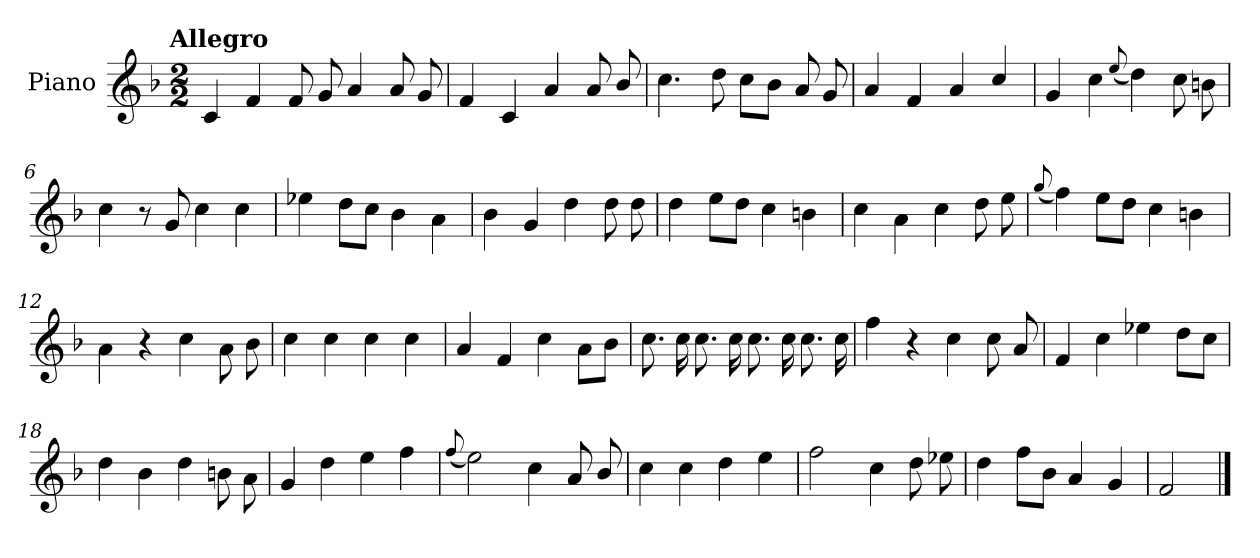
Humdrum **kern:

**kern
*part1
*staff1
*I"Piano
*I'Pno.
*clefG2
*k[b-]
!!LO:TX:omd:t=Allegro
*M2/2
*MM144
=1
4c/
4f/
8f/
8g/
4a/
8a/
8g/
=2
4f/
4c/
4a/
8a/
8b-/
=3
4.cc\
8dd\
8cc\L
8b-\J
8a/
8g/
=4
4a/
4f/
4a/
4cc/
!!LO:LB:g=z
=5
4g/
4cc\
(<8qqee/
4dd\)
8cc\
8bn\
=6
4cc\
8r
8g/
4cc\
4cc\
=7
4ee-X\
8dd\L
8cc\J
4b-\
4a\
=8
4b-\
4g/
4dd\
8dd\
8dd\
=9
4dd\
8ee\L
8dd\J
4cc\
4bn\
!!LO:LB:g=z
=10
4cc\
4a\
4cc\
8dd\
8ee\
=11
(<8qqgg/
4ff\)
8ee\L
8dd\J
4cc\
4bn\
=12
4a\
4r
4cc\
8a\
8b-\
=13
4cc\
4cc\
4cc\
4cc\
=14
4a/
4f/
4cc\
8a\L
8b-\J
!!LO:LB:g=z
=15
8.cc\
16cc\
8.cc\
16cc\
8.cc\
16cc\
8.cc\
16cc\
=16
4ff\
4r
4cc\
8cc\
8a/
=17
4f/
4cc\
4ee-X\
8dd\L
8cc\J
=18
4dd\
4b-\
4dd\
8bn\
8a\
!!LO:LB:g=z
=19
4g/
4dd\
4ee\
4ff\
=20
(<8qqff/
2ee\)
4cc\
8a/
8b-/
=21
4cc\
4cc\
4dd\
4ee\
=22
2ff\
4cc\
8dd\
8ee-X\
=23
4dd\
8ff\L
8b-\J
4a/
4g/
=24
2f/
==
*-
